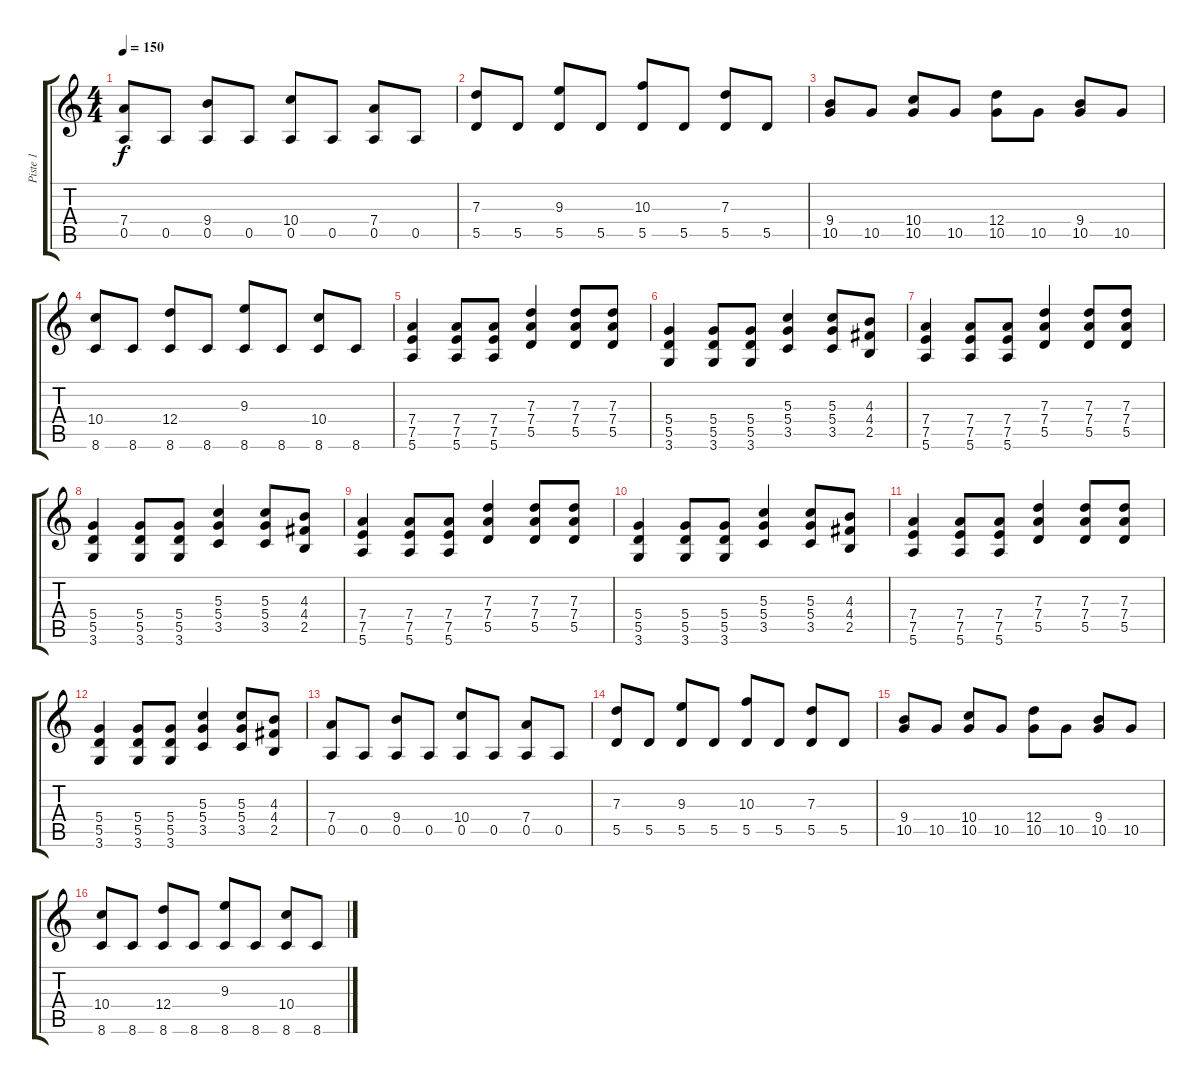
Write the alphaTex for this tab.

\track ("Piste 1" "Piste 1") {instrument distortionguitar}
\staff {score tabs}
\tuning (E4 B3 G3 D3 A2 E2) {hide}
\ts (4 4)
\tempo 150
\clef g2
\ks c
(7.4 0.5).8{dy f} 0.5.8 (9.4 0.5).8 0.5.8 (10.4 0.5).8 0.5.8 (7.4 0.5).8 0.5.8 |
(7.3 5.5).8 5.5.8 (9.3 5.5).8 5.5.8 (10.3 5.5).8 5.5.8 (7.3 5.5).8 5.5.8 |
(9.4 10.5).8 10.5.8 (10.4 10.5).8 10.5.8 (12.4 10.5).8 10.5.8 (9.4 10.5).8 10.5.8 |
(10.4 8.6).8 8.6.8 (12.4 8.6).8 8.6.8 (9.3 8.6).8 8.6.8 (10.4 8.6).8 8.6.8 |
(7.4 7.5 5.6).4 (7.4 7.5 5.6).8 (7.4 7.5 5.6).8 (7.3 7.4 5.5).4 (7.3 7.4 5.5).8 (7.3 7.4 5.5).8 |
(5.4 5.5 3.6).4 (5.4 5.5 3.6).8 (5.4 5.5 3.6).8 (5.3 5.4 3.5).4 (5.3 5.4 3.5).8 (4.3 4.4 2.5).8 |
(7.4 7.5 5.6).4 (7.4 7.5 5.6).8 (7.4 7.5 5.6).8 (7.3 7.4 5.5).4 (7.3 7.4 5.5).8 (7.3 7.4 5.5).8 |
(5.4 5.5 3.6).4 (5.4 5.5 3.6).8 (5.4 5.5 3.6).8 (5.3 5.4 3.5).4 (5.3 5.4 3.5).8 (4.3 4.4 2.5).8 |
(7.4 7.5 5.6).4 (7.4 7.5 5.6).8 (7.4 7.5 5.6).8 (7.3 7.4 5.5).4 (7.3 7.4 5.5).8 (7.3 7.4 5.5).8 |
(5.4 5.5 3.6).4 (5.4 5.5 3.6).8 (5.4 5.5 3.6).8 (5.3 5.4 3.5).4 (5.3 5.4 3.5).8 (4.3 4.4 2.5).8 |
(7.4 7.5 5.6).4 (7.4 7.5 5.6).8 (7.4 7.5 5.6).8 (7.3 7.4 5.5).4 (7.3 7.4 5.5).8 (7.3 7.4 5.5).8 |
(5.4 5.5 3.6).4 (5.4 5.5 3.6).8 (5.4 5.5 3.6).8 (5.3 5.4 3.5).4 (5.3 5.4 3.5).8 (4.3 4.4 2.5).8 |
(7.4 0.5).8 0.5.8 (9.4 0.5).8 0.5.8 (10.4 0.5).8 0.5.8 (7.4 0.5).8 0.5.8 |
(7.3 5.5).8 5.5.8 (9.3 5.5).8 5.5.8 (10.3 5.5).8 5.5.8 (7.3 5.5).8 5.5.8 |
(9.4 10.5).8 10.5.8 (10.4 10.5).8 10.5.8 (12.4 10.5).8 10.5.8 (9.4 10.5).8 10.5.8 |
(10.4 8.6).8 8.6.8 (12.4 8.6).8 8.6.8 (9.3 8.6).8 8.6.8 (10.4 8.6).8 8.6.8
